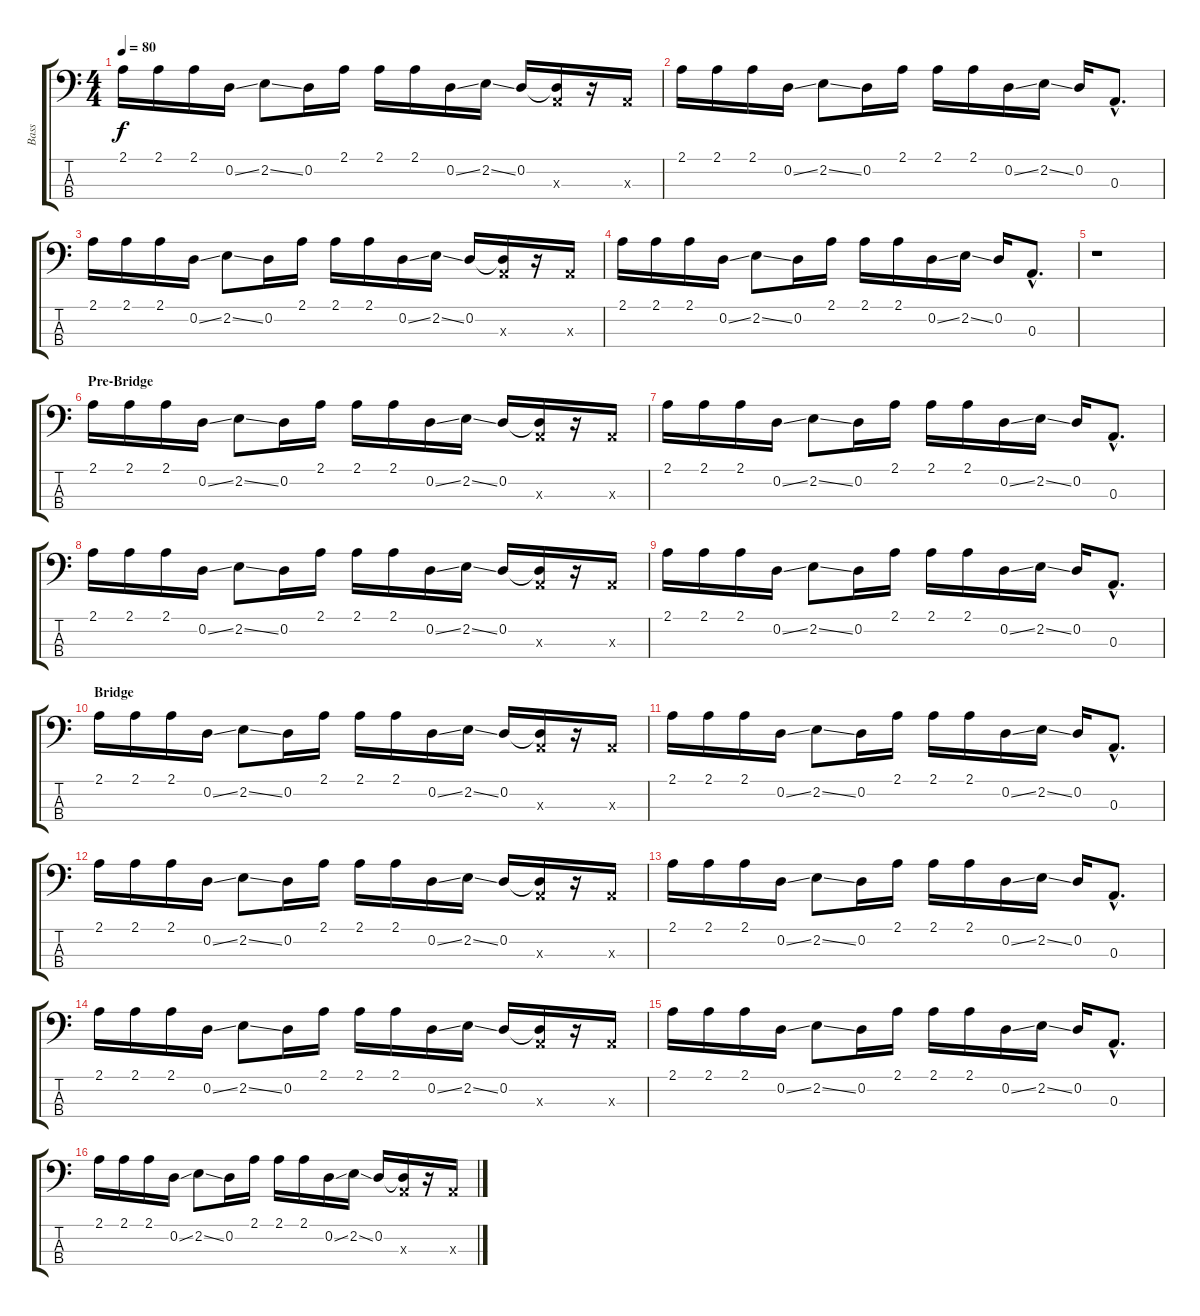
\track ("Bass" "Bass") {instrument electricbasspick}
\staff {score tabs}
\tuning (G2 D2 A1 E1) {hide}
\ts (4 4)
\tempo 80
\clef f4
\ks c
2.1.16{dy f} 2.1.16 2.1.16 0.2{ss}.16 2.2{ss}.8 0.2.16 2.1.16 2.1.16 2.1.16 0.2{ss}.16 2.2{ss}.16 0.2.16 (0.2{t} 0.3{x}).16 r.16 0.3{x}.16 |
2.1.16 2.1.16 2.1.16 0.2{ss}.16 2.2{ss}.8 0.2.16 2.1.16 2.1.16 2.1.16 0.2{ss}.16 2.2{ss}.16 0.2.16 0.3{hac}.8{d} |
2.1.16 2.1.16 2.1.16 0.2{ss}.16 2.2{ss}.8 0.2.16 2.1.16 2.1.16 2.1.16 0.2{ss}.16 2.2{ss}.16 0.2.16 (0.2{t} 0.3{x}).16 r.16 0.3{x}.16 |
2.1.16 2.1.16 2.1.16 0.2{ss}.16 2.2{ss}.8 0.2.16 2.1.16 2.1.16 2.1.16 0.2{ss}.16 2.2{ss}.16 0.2.16 0.3{hac}.8{d} |
r.1 |
\section ("" "Pre-Bridge")
2.1.16 2.1.16 2.1.16 0.2{ss}.16 2.2{ss}.8 0.2.16 2.1.16 2.1.16 2.1.16 0.2{ss}.16 2.2{ss}.16 0.2.16 (0.2{t} 0.3{x}).16 r.16 0.3{x}.16 |
2.1.16 2.1.16 2.1.16 0.2{ss}.16 2.2{ss}.8 0.2.16 2.1.16 2.1.16 2.1.16 0.2{ss}.16 2.2{ss}.16 0.2.16 0.3{hac}.8{d} |
2.1.16 2.1.16 2.1.16 0.2{ss}.16 2.2{ss}.8 0.2.16 2.1.16 2.1.16 2.1.16 0.2{ss}.16 2.2{ss}.16 0.2.16 (0.2{t} 0.3{x}).16 r.16 0.3{x}.16 |
2.1.16 2.1.16 2.1.16 0.2{ss}.16 2.2{ss}.8 0.2.16 2.1.16 2.1.16 2.1.16 0.2{ss}.16 2.2{ss}.16 0.2.16 0.3{hac}.8{d} |
\section ("" "Bridge")
2.1.16 2.1.16 2.1.16 0.2{ss}.16 2.2{ss}.8 0.2.16 2.1.16 2.1.16 2.1.16 0.2{ss}.16 2.2{ss}.16 0.2.16 (0.2{t} 0.3{x}).16 r.16 0.3{x}.16 |
2.1.16 2.1.16 2.1.16 0.2{ss}.16 2.2{ss}.8 0.2.16 2.1.16 2.1.16 2.1.16 0.2{ss}.16 2.2{ss}.16 0.2.16 0.3{hac}.8{d} |
2.1.16 2.1.16 2.1.16 0.2{ss}.16 2.2{ss}.8 0.2.16 2.1.16 2.1.16 2.1.16 0.2{ss}.16 2.2{ss}.16 0.2.16 (0.2{t} 0.3{x}).16 r.16 0.3{x}.16 |
2.1.16 2.1.16 2.1.16 0.2{ss}.16 2.2{ss}.8 0.2.16 2.1.16 2.1.16 2.1.16 0.2{ss}.16 2.2{ss}.16 0.2.16 0.3{hac}.8{d} |
2.1.16 2.1.16 2.1.16 0.2{ss}.16 2.2{ss}.8 0.2.16 2.1.16 2.1.16 2.1.16 0.2{ss}.16 2.2{ss}.16 0.2.16 (0.2{t} 0.3{x}).16 r.16 0.3{x}.16 |
2.1.16 2.1.16 2.1.16 0.2{ss}.16 2.2{ss}.8 0.2.16 2.1.16 2.1.16 2.1.16 0.2{ss}.16 2.2{ss}.16 0.2.16 0.3{hac}.8{d} |
2.1.16 2.1.16 2.1.16 0.2{ss}.16 2.2{ss}.8 0.2.16 2.1.16 2.1.16 2.1.16 0.2{ss}.16 2.2{ss}.16 0.2.16 (0.2{t} 0.3{x}).16 r.16 0.3{x}.16
